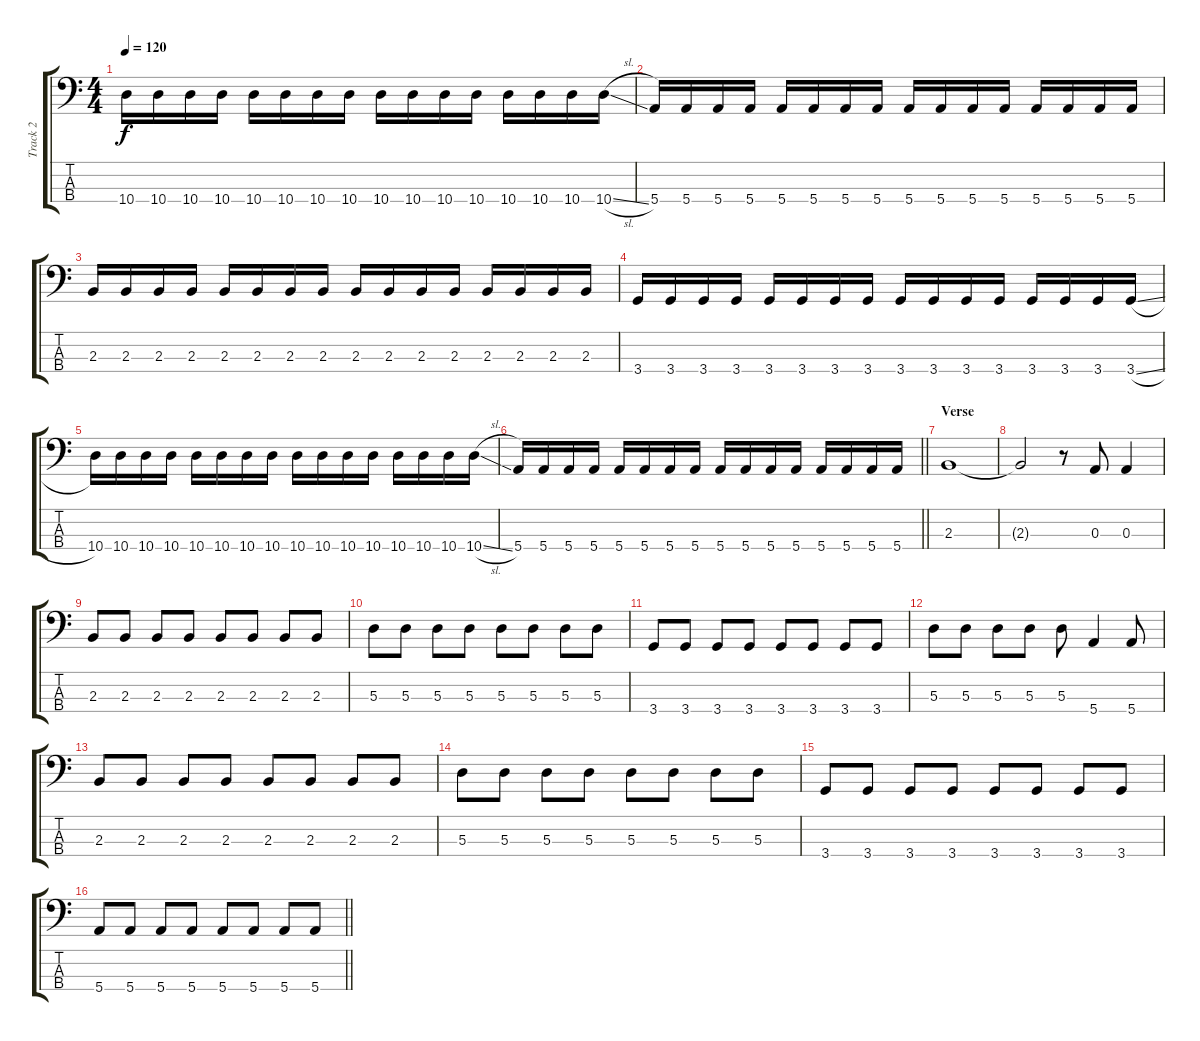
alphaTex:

\track ("Track 2" "Track 2") {instrument electricbasspick}
\staff {score tabs}
\tuning (G2 D2 A1 E1) {hide}
\ts (4 4)
\tempo 120
\clef f4
\ks c
10.4.16{dy f} 10.4.16 10.4.16 10.4.16 10.4.16 10.4.16 10.4.16 10.4.16 10.4.16 10.4.16 10.4.16 10.4.16 10.4.16 10.4.16 10.4.16 10.4{sl}.16 |
5.4.16 5.4.16 5.4.16 5.4.16 5.4.16 5.4.16 5.4.16 5.4.16 5.4.16 5.4.16 5.4.16 5.4.16 5.4.16 5.4.16 5.4.16 5.4.16 |
2.3.16 2.3.16 2.3.16 2.3.16 2.3.16 2.3.16 2.3.16 2.3.16 2.3.16 2.3.16 2.3.16 2.3.16 2.3.16 2.3.16 2.3.16 2.3.16 |
3.4.16 3.4.16 3.4.16 3.4.16 3.4.16 3.4.16 3.4.16 3.4.16 3.4.16 3.4.16 3.4.16 3.4.16 3.4.16 3.4.16 3.4.16 3.4{sl}.16 |
10.4.16 10.4.16 10.4.16 10.4.16 10.4.16 10.4.16 10.4.16 10.4.16 10.4.16 10.4.16 10.4.16 10.4.16 10.4.16 10.4.16 10.4.16 10.4{sl}.16 |
\barLineRight lightlight
5.4.16 5.4.16 5.4.16 5.4.16 5.4.16 5.4.16 5.4.16 5.4.16 5.4.16 5.4.16 5.4.16 5.4.16 5.4.16 5.4.16 5.4.16 5.4.16 |
\section ("" "Verse")
2.3.1 |
2.3{t}.2 r.8 0.3.8 0.3.4 |
2.3.8 2.3.8 2.3.8 2.3.8 2.3.8 2.3.8 2.3.8 2.3.8 |
5.3.8 5.3.8 5.3.8 5.3.8 5.3.8 5.3.8 5.3.8 5.3.8 |
3.4.8 3.4.8 3.4.8 3.4.8 3.4.8 3.4.8 3.4.8 3.4.8 |
5.3.8 5.3.8 5.3.8 5.3.8 5.3.8 5.4.4 5.4.8 |
2.3.8 2.3.8 2.3.8 2.3.8 2.3.8 2.3.8 2.3.8 2.3.8 |
5.3.8 5.3.8 5.3.8 5.3.8 5.3.8 5.3.8 5.3.8 5.3.8 |
3.4.8 3.4.8 3.4.8 3.4.8 3.4.8 3.4.8 3.4.8 3.4.8 |
\barLineRight lightlight
5.4.8 5.4.8 5.4.8 5.4.8 5.4.8 5.4.8 5.4.8 5.4.8
